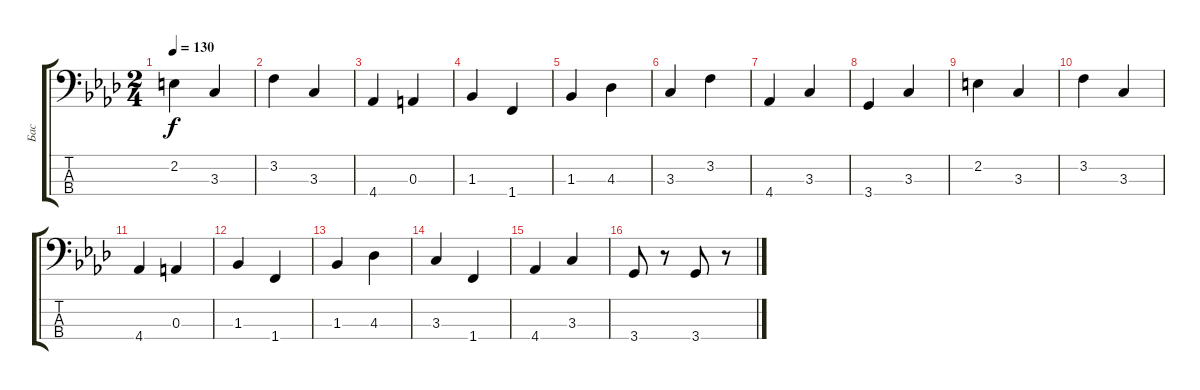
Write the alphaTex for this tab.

\track ("Бас" "Бас") {instrument electricbasspick}
\staff {score tabs}
\tuning (G2 D2 A1 E1) {hide}
\ts (2 4)
\tempo 130
\clef f4
\ks ab
2.2.4{dy f} 3.3.4 |
3.2.4 3.3.4 |
4.4.4 0.3.4 |
1.3.4 1.4.4 |
1.3.4 4.3.4 |
3.3.4 3.2.4 |
4.4.4 3.3.4 |
3.4.4 3.3.4 |
2.2.4 3.3.4 |
3.2.4 3.3.4 |
4.4.4 0.3.4 |
1.3.4 1.4.4 |
1.3.4 4.3.4 |
3.3.4 1.4.4 |
4.4.4 3.3.4 |
3.4.8 r.8 3.4.8 r.8
